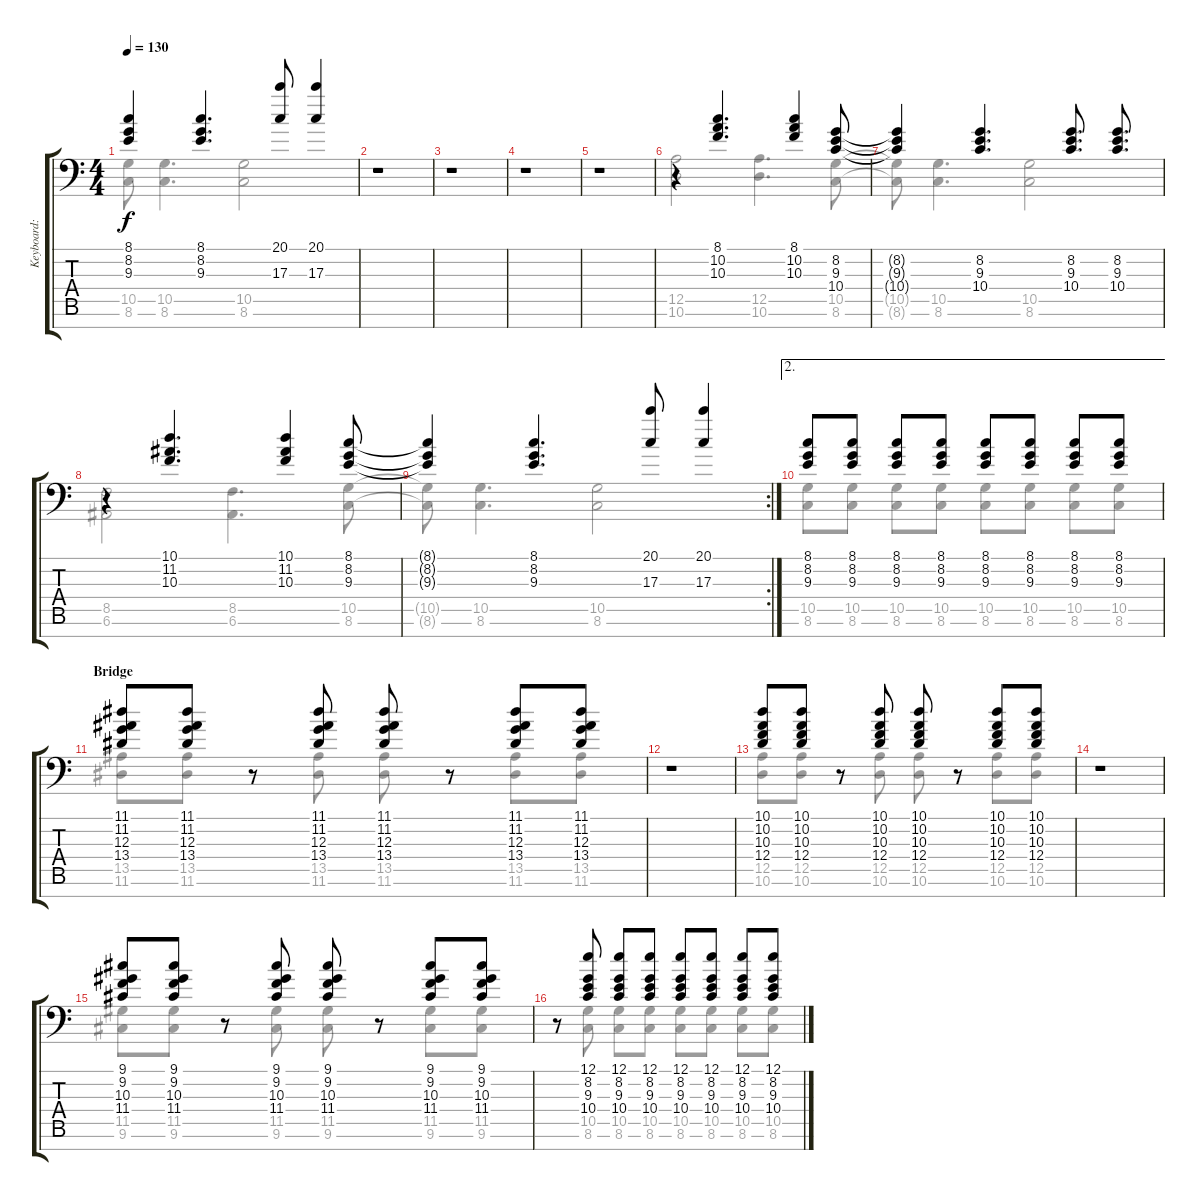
\track ("Keyboard: Tsumugi Kotobuki" "Keyboard: ") {instrument electricgrandpiano}
\staff {score tabs}
\tuning (E4 B3 G3 D3 A2 E2 E1) {hide}
\voice
\ts (4 4)
\tempo 130
\clef f4
\ks c
(8.1{t} 8.2{t} 9.3{t}).4{dy f} (8.1 8.2 9.3).4{d} (20.1 17.3).8 (20.1 17.3).4 |
r.1 |
r.1 |
r.1 |
r.1 |
r.4 (8.1 10.2 10.3).4{d} (8.1 10.2 10.3).4 (8.2 9.3 10.4).8 |
(8.2{t} 9.3{t} 10.4{t}).4 (8.2 9.3 10.4).4{d} (8.2 9.3 10.4).8{d} (8.2 9.3 10.4).8{d} |
r.4 (10.1 11.2 10.3).4{d} (10.1 11.2 10.3).4 (8.1 8.2 9.3).8 |
\rc 2
(8.1{t} 8.2{t} 9.3{t}).4 (8.1 8.2 9.3).4{d} (20.1 17.3).8 (20.1 17.3).4 |
\ae 2
(8.1 8.2 9.3).8 (8.1 8.2 9.3).8 (8.1 8.2 9.3).8 (8.1 8.2 9.3).8 (8.1 8.2 9.3).8 (8.1 8.2 9.3).8 (8.1 8.2 9.3).8 (8.1 8.2 9.3).8 |
\section ("" "Bridge")
(11.1 11.2 12.3 13.4).8 (11.1 11.2 12.3 13.4).8 r.8 (11.1 11.2 12.3 13.4).8 (11.1 11.2 12.3 13.4).8 r.8 (11.1 11.2 12.3 13.4).8 (11.1 11.2 12.3 13.4).8 |
r.1 |
(10.1 10.2 10.3 12.4).8 (10.1 10.2 10.3 12.4).8 r.8 (10.1 10.2 10.3 12.4).8 (10.1 10.2 10.3 12.4).8 r.8 (10.1 10.2 10.3 12.4).8 (10.1 10.2 10.3 12.4).8 |
r.1 |
(9.1 9.2 10.3 11.4).8 (9.1 9.2 10.3 11.4).8 r.8 (9.1 9.2 10.3 11.4).8 (9.1 9.2 10.3 11.4).8 r.8 (9.1 9.2 10.3 11.4).8 (9.1 9.2 10.3 11.4).8 |
r.8 (12.1 8.2 9.3 10.4).8 (12.1 8.2 9.3 10.4).8 (12.1 8.2 9.3 10.4).8 (12.1 8.2 9.3 10.4).8 (12.1 8.2 9.3 10.4).8 (12.1 8.2 9.3 10.4).8 (12.1 8.2 9.3 10.4).8
\voice
\clef f4
\ottava regular
\simile none
\ks c
(10.5{t} 8.6{t}).8{dy f} (10.5 8.6).4{d} (10.5 8.6).2 |
r.1 |
r.1 |
r.1 |
r.1 |
(12.5 10.6).2 (12.5 10.6).4{d} (10.5 8.6).8 |
(10.5{t} 8.6{t}).8 (10.5 8.6).4{d} (10.5 8.6).2 |
(8.5 6.6).2 (8.5 6.6).4{d} (10.5 8.6).8 |
(10.5{t} 8.6{t}).8 (10.5 8.6).4{d} (10.5 8.6).2 |
(10.5 8.6).8 (10.5 8.6).8 (10.5 8.6).8 (10.5 8.6).8 (10.5 8.6).8 (10.5 8.6).8 (10.5 8.6).8 (10.5 8.6).8 |
(13.5 11.6).8 (13.5 11.6).8 r.8 (13.5 11.6).8 (13.5 11.6).8 r.8 (13.5 11.6).8 (13.5 11.6).8 |
r.1 |
(12.5 10.6).8 (12.5 10.6).8 r.8 (12.5 10.6).8 (12.5 10.6).8 r.8 (12.5 10.6).8 (12.5 10.6).8 |
r.1 |
(11.5 9.6).8 (11.5 9.6).8 r.8 (11.5 9.6).8 (11.5 9.6).8 r.8 (11.5 9.6).8 (11.5 9.6).8 |
r.8 (10.5 8.6).8 (10.5 8.6).8 (10.5 8.6).8 (10.5 8.6).8 (10.5 8.6).8 (10.5 8.6).8 (10.5 8.6).8
